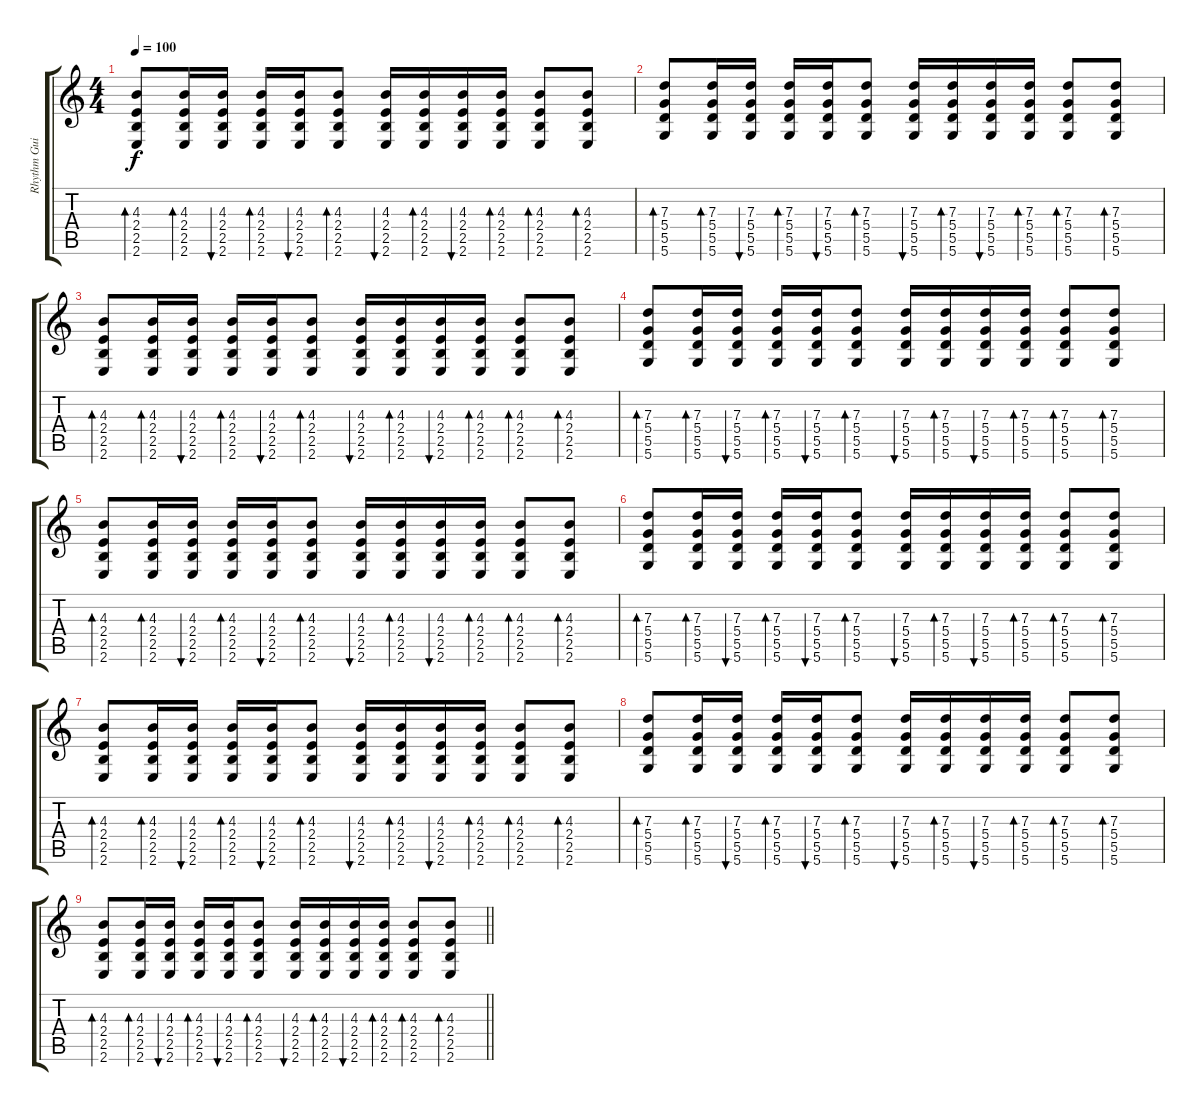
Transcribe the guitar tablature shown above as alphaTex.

\track ("Rhythm Guitar 1" "Rhythm Gui") {instrument acousticguitarsteel}
\staff {score tabs}
\tuning (E4 B3 G3 D3 A2 D2) {hide}
\ts (4 4)
\tempo 100
\clef g2
\ks c
(4.3 2.4 2.5 2.6).8{bd 60 dy f} (4.3 2.4 2.5 2.6).16{bd 60} (4.3 2.4 2.5 2.6).16{bu 60} (4.3 2.4 2.5 2.6).16{bd 60} (4.3 2.4 2.5 2.6).16{bu 60} (4.3 2.4 2.5 2.6).8{bd 60} (4.3 2.4 2.5 2.6).16{bu 60} (4.3 2.4 2.5 2.6).16{bd 60} (4.3 2.4 2.5 2.6).16{bu 60} (4.3 2.4 2.5 2.6).16{bd 60} (4.3 2.4 2.5 2.6).8{bd 60} (4.3 2.4 2.5 2.6).8{bd 60} |
(7.3 5.4 5.5 5.6).8{bd 60 volume 6} (7.3 5.4 5.5 5.6).16{bd 60} (7.3 5.4 5.5 5.6).16{bu 60} (7.3 5.4 5.5 5.6).16{bd 60} (7.3 5.4 5.5 5.6).16{bu 60} (7.3 5.4 5.5 5.6).8{bd 60} (7.3 5.4 5.5 5.6).16{bu 60} (7.3 5.4 5.5 5.6).16{bd 60} (7.3 5.4 5.5 5.6).16{bu 60} (7.3 5.4 5.5 5.6).16{bd 60} (7.3 5.4 5.5 5.6).8{bd 60} (7.3 5.4 5.5 5.6).8{bd 60} |
(4.3 2.4 2.5 2.6).8{bd 60} (4.3 2.4 2.5 2.6).16{bd 60} (4.3 2.4 2.5 2.6).16{bu 60} (4.3 2.4 2.5 2.6).16{bd 60} (4.3 2.4 2.5 2.6).16{bu 60} (4.3 2.4 2.5 2.6).8{bd 60} (4.3 2.4 2.5 2.6).16{bu 60} (4.3 2.4 2.5 2.6).16{bd 60} (4.3 2.4 2.5 2.6).16{bu 60} (4.3 2.4 2.5 2.6).16{bd 60} (4.3 2.4 2.5 2.6).8{bd 60} (4.3 2.4 2.5 2.6).8{bd 60} |
(7.3 5.4 5.5 5.6).8{bd 60} (7.3 5.4 5.5 5.6).16{bd 60} (7.3 5.4 5.5 5.6).16{bu 60} (7.3 5.4 5.5 5.6).16{bd 60} (7.3 5.4 5.5 5.6).16{bu 60} (7.3 5.4 5.5 5.6).8{bd 60} (7.3 5.4 5.5 5.6).16{bu 60} (7.3 5.4 5.5 5.6).16{bd 60} (7.3 5.4 5.5 5.6).16{bu 60} (7.3 5.4 5.5 5.6).16{bd 60} (7.3 5.4 5.5 5.6).8{bd 60} (7.3 5.4 5.5 5.6).8{bd 60} |
(4.3 2.4 2.5 2.6).8{bd 60} (4.3 2.4 2.5 2.6).16{bd 60} (4.3 2.4 2.5 2.6).16{bu 60} (4.3 2.4 2.5 2.6).16{bd 60} (4.3 2.4 2.5 2.6).16{bu 60} (4.3 2.4 2.5 2.6).8{bd 60} (4.3 2.4 2.5 2.6).16{bu 60} (4.3 2.4 2.5 2.6).16{bd 60} (4.3 2.4 2.5 2.6).16{bu 60} (4.3 2.4 2.5 2.6).16{bd 60} (4.3 2.4 2.5 2.6).8{bd 60} (4.3 2.4 2.5 2.6).8{bd 60} |
(7.3 5.4 5.5 5.6).8{bd 60 volume 0} (7.3 5.4 5.5 5.6).16{bd 60} (7.3 5.4 5.5 5.6).16{bu 60} (7.3 5.4 5.5 5.6).16{bd 60} (7.3 5.4 5.5 5.6).16{bu 60} (7.3 5.4 5.5 5.6).8{bd 60} (7.3 5.4 5.5 5.6).16{bu 60} (7.3 5.4 5.5 5.6).16{bd 60} (7.3 5.4 5.5 5.6).16{bu 60} (7.3 5.4 5.5 5.6).16{bd 60} (7.3 5.4 5.5 5.6).8{bd 60} (7.3 5.4 5.5 5.6).8{bd 60} |
(4.3 2.4 2.5 2.6).8{bd 60} (4.3 2.4 2.5 2.6).16{bd 60} (4.3 2.4 2.5 2.6).16{bu 60} (4.3 2.4 2.5 2.6).16{bd 60} (4.3 2.4 2.5 2.6).16{bu 60} (4.3 2.4 2.5 2.6).8{bd 60} (4.3 2.4 2.5 2.6).16{bu 60} (4.3 2.4 2.5 2.6).16{bd 60} (4.3 2.4 2.5 2.6).16{bu 60} (4.3 2.4 2.5 2.6).16{bd 60} (4.3 2.4 2.5 2.6).8{bd 60} (4.3 2.4 2.5 2.6).8{bd 60} |
(7.3 5.4 5.5 5.6).8{bd 60} (7.3 5.4 5.5 5.6).16{bd 60} (7.3 5.4 5.5 5.6).16{bu 60} (7.3 5.4 5.5 5.6).16{bd 60} (7.3 5.4 5.5 5.6).16{bu 60} (7.3 5.4 5.5 5.6).8{bd 60} (7.3 5.4 5.5 5.6).16{bu 60} (7.3 5.4 5.5 5.6).16{bd 60} (7.3 5.4 5.5 5.6).16{bu 60} (7.3 5.4 5.5 5.6).16{bd 60} (7.3 5.4 5.5 5.6).8{bd 60} (7.3 5.4 5.5 5.6).8{bd 60} |
\barLineRight lightlight
(4.3 2.4 2.5 2.6).8{bd 60} (4.3 2.4 2.5 2.6).16{bd 60} (4.3 2.4 2.5 2.6).16{bu 60} (4.3 2.4 2.5 2.6).16{bd 60} (4.3 2.4 2.5 2.6).16{bu 60} (4.3 2.4 2.5 2.6).8{bd 60} (4.3 2.4 2.5 2.6).16{bu 60} (4.3 2.4 2.5 2.6).16{bd 60} (4.3 2.4 2.5 2.6).16{bu 60} (4.3 2.4 2.5 2.6).16{bd 60} (4.3 2.4 2.5 2.6).8{bd 60} (4.3 2.4 2.5 2.6).8{bd 60}
